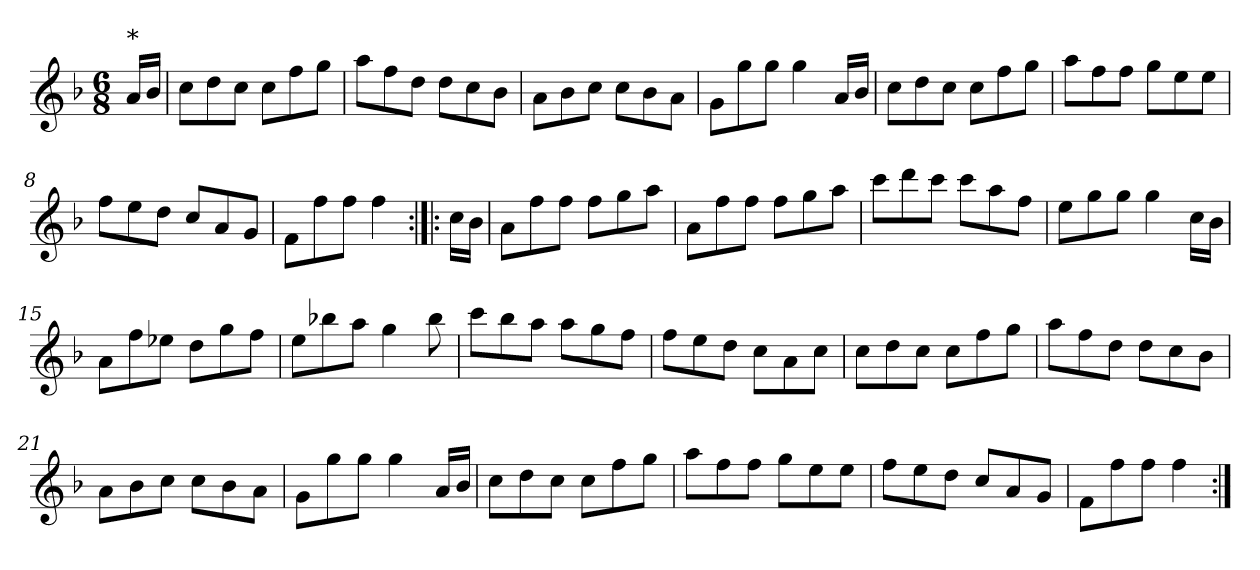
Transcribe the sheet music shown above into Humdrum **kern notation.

**kern
*part1
*staff1
*clefG2
*k[b-]
*F:
*M6/8
*MM165
=1
!LO:TX:a:t=*
16a/LL
16b-/JJ
=2
8cc\L
8dd\
8cc\J
8cc\L
8ff\
8gg\J
=3
8aa\L
8ff\
8dd\J
8dd\L
8cc\
8b-\J
=4
8a\L
8b-\
8cc\J
8cc\L
8b-\
8a\J
=5
8g\L
8gg\
8gg\J
4gg\
16a/LL
16b-/JJ
=6
8cc\L
8dd\
8cc\J
8cc\L
8ff\
8gg\J
=7
8aa\L
8ff\
8ff\J
8gg\L
8ee\
8ee\J
=8
8ff\L
8ee\
8dd\J
8cc/L
8a/
8g/J
!!LO:LB:g=z
=9
8f\L
8ff\
8ff\J
4ff\
=10:|!|:
16cc\LL
16b-\JJ
=11
8a\L
8ff\
8ff\J
8ff\L
8gg\
8aa\J
=12
8a\L
8ff\
8ff\J
8ff\L
8gg\
8aa\J
=13
8ccc\L
8ddd\
8ccc\J
8ccc\L
8aa\
8ff\J
=14
8ee\L
8gg\
8gg\J
4gg\
16cc\LL
16b-\JJ
=15
8a\L
8ff\
8ee-X\J
8dd\L
8gg\
8ff\J
!!LO:LB:g=z
=16
8ee\L
8bb-X\
8aa\J
4gg\
8bb-\
=17
8ccc\L
8bb-\
8aa\J
8aa\L
8gg\
8ff\J
=18
8ff\L
8ee\
8dd\J
8cc\L
8a\
8cc\J
=19
8cc\L
8dd\
8cc\J
8cc\L
8ff\
8gg\J
=20
8aa\L
8ff\
8dd\J
8dd\L
8cc\
8b-\J
=21
8a\L
8b-\
8cc\J
8cc\L
8b-\
8a\J
=22
8g\L
8gg\
8gg\J
4gg\
16a/LL
16b-/JJ
!!LO:LB:g=z
=23
8cc\L
8dd\
8cc\J
8cc\L
8ff\
8gg\J
=24
8aa\L
8ff\
8ff\J
8gg\L
8ee\
8ee\J
=25
8ff\L
8ee\
8dd\J
8cc/L
8a/
8g/J
=26
8f\L
8ff\
8ff\J
4ff\
=:|!
*-
